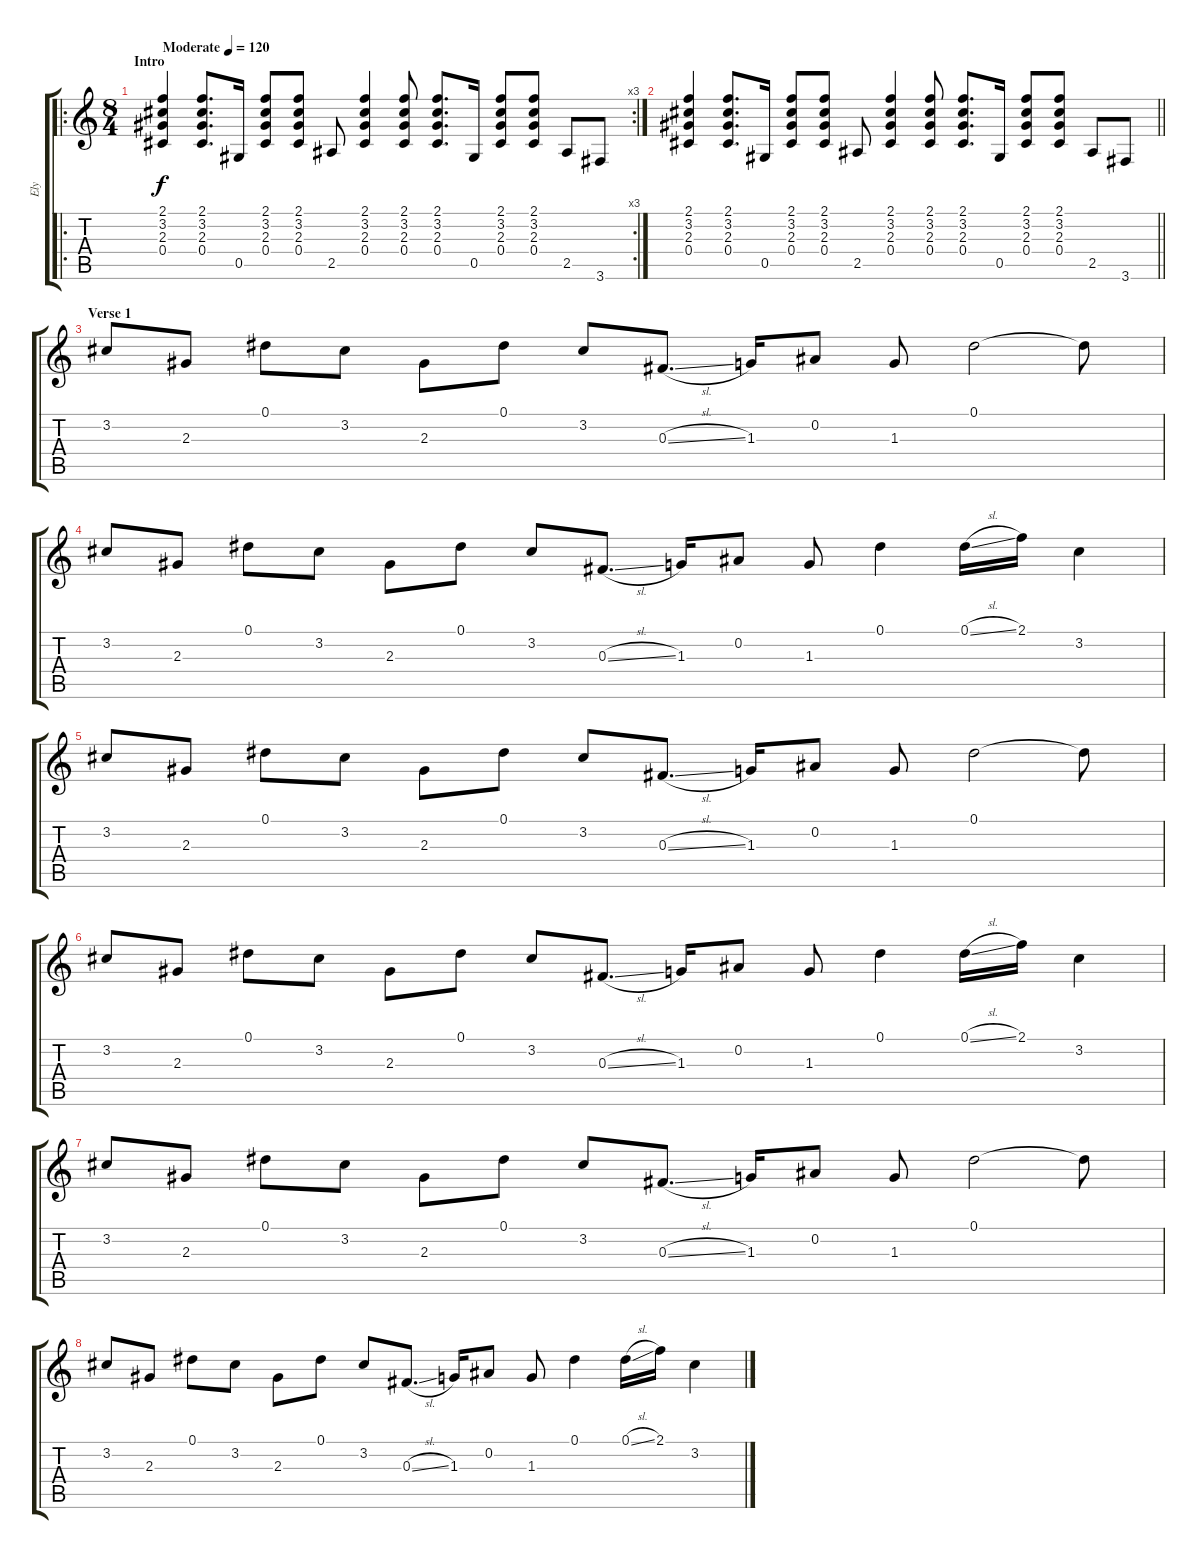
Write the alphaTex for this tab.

\track ("Ely" "Ely") {instrument electricguitarclean}
\staff {score tabs}
\tuning (Eb4 Bb3 Gb3 Db3 Ab2 Eb2) {hide}
\ro
\rc 3
\ts (8 4)
\section ("" "Intro")
\tempo (120 "Moderate")
\clef g2
\ks c
(2.1 3.2 2.3 0.4).4{dy f instrument electricguitarclean} (2.1 3.2 2.3 0.4).8{d} 0.5.16 (2.1 3.2 2.3 0.4).8 (2.1 3.2 2.3 0.4).8 2.5.8 (2.1 3.2 2.3 0.4).4 (2.1 3.2 2.3 0.4).8 (2.1 3.2 2.3 0.4).8{d} 0.5.16 (2.1 3.2 2.3 0.4).8 (2.1 3.2 2.3 0.4).8 2.5.8 3.6.8 |
\barLineRight lightlight
(2.1 3.2 2.3 0.4).4 (2.1 3.2 2.3 0.4).8{d} 0.5.16 (2.1 3.2 2.3 0.4).8 (2.1 3.2 2.3 0.4).8 2.5.8 (2.1 3.2 2.3 0.4).4 (2.1 3.2 2.3 0.4).8 (2.1 3.2 2.3 0.4).8{d} 0.5.16 (2.1 3.2 2.3 0.4).8 (2.1 3.2 2.3 0.4).8 2.5.8 3.6.8 |
\section ("" "Verse 1")
3.2.8 2.3.8 0.1.8 3.2.8 2.3.8 0.1.8 3.2.8 0.3{sl}.8{d} 1.3.16 0.2.8 1.3.8 0.1.2 0.1{t}.8 |
3.2.8 2.3.8 0.1.8 3.2.8 2.3.8 0.1.8 3.2.8 0.3{sl}.8{d} 1.3.16 0.2.8 1.3.8 0.1.4 0.1{sl}.16 2.1.16 3.2.4 |
3.2.8 2.3.8 0.1.8 3.2.8 2.3.8 0.1.8 3.2.8 0.3{sl}.8{d} 1.3.16 0.2.8 1.3.8 0.1.2 0.1{t}.8 |
3.2.8 2.3.8 0.1.8 3.2.8 2.3.8 0.1.8 3.2.8 0.3{sl}.8{d} 1.3.16 0.2.8 1.3.8 0.1.4 0.1{sl}.16 2.1.16 3.2.4 |
3.2.8 2.3.8 0.1.8 3.2.8 2.3.8 0.1.8 3.2.8 0.3{sl}.8{d} 1.3.16 0.2.8 1.3.8 0.1.2 0.1{t}.8 |
3.2.8 2.3.8 0.1.8 3.2.8 2.3.8 0.1.8 3.2.8 0.3{sl}.8{d} 1.3.16 0.2.8 1.3.8 0.1.4 0.1{sl}.16 2.1.16 3.2.4
